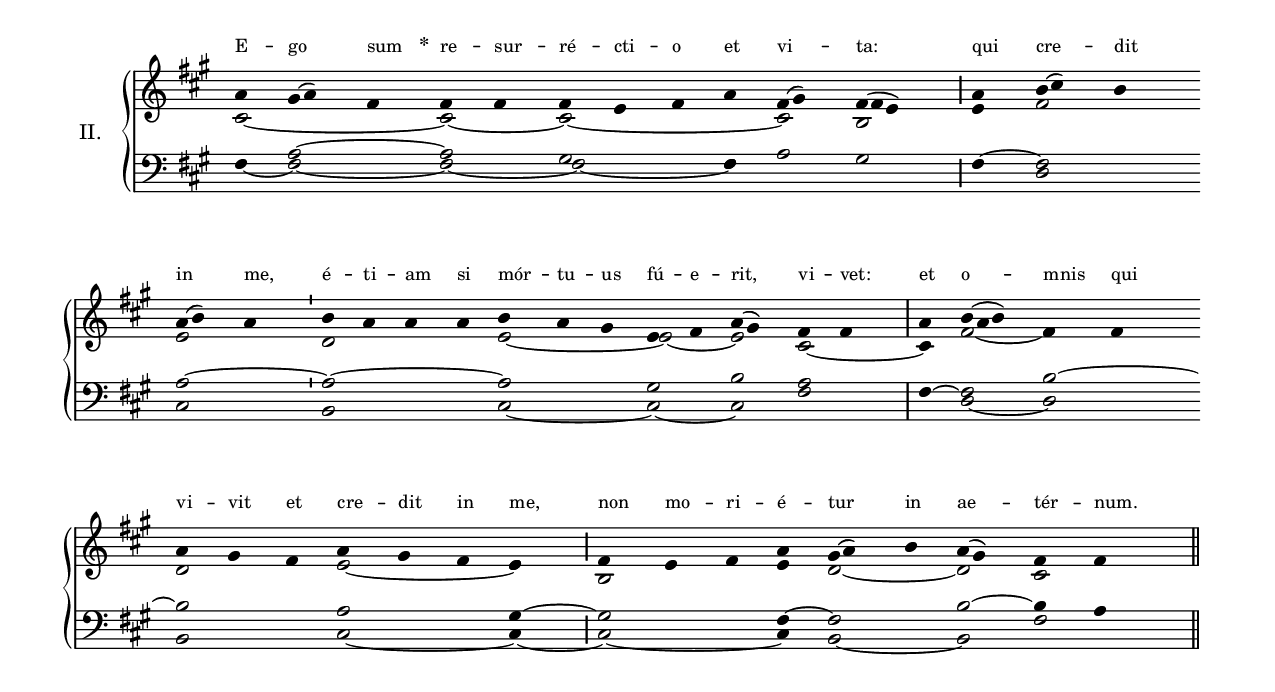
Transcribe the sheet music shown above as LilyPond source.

\version "2.22.0"
\include "gregorian.ly"
\include "noh2.ily"

global = {
  \cadenzaOn
  \override Glissando #'thickness = #2.0
  \set tieWaitForNote = ##t
}

%\header {
%  title = \markup \center-column {"Agnus Dei I." \vspace #1 }
%  tagline = ""
%  composer = ""
%}

%\paper {
%  #(include-special-characters)
%  oddHeaderMarkup = \markup \fill-line {
%    \line {}
%    \center-column {
%      \on-the-fly #first-page     " "
%      \on-the-fly #not-first-page ""
%    }
%    \line { \on-the-fly #print-page-number-check-first \fromproperty #'page:page-number-string }
%  }
%  evenHeaderMarkup = \markup \fill-line {
%    \line { \on-the-fly #print-page-number-check-first \fromproperty #'page:page-number-string }
%    \center-column { "" }
%    \line {}
%  }
%}

chantText = \lyricmode {
	E -- go sum \set stanza = "*"
 re -- sur -- ré -- cti -- o et vi -- ta: qui cre -- dit in me, é -- ti -- am si mór -- tu -- us fú -- e -- rit, vi -- vet: et o -- mnis qui vi -- vit et cre -- dit in me, non mo -- ri -- é -- tur in ae -- tér -- num. 
}

chantMusic = {
  \tieDown
	\key a \major
a'4 gis'4( a'4) 
fis'4 

fis'4 fis'4 fis'4 e'4 fis'4 
a'4 
fis'4( gis'4) fis'4( fis'4 e'4) 
\divisioMaior
a'4 
b'4( cis''4) b'4
\bar "" \break

a'4( b'4) 
a'4 
\divisioMinima
b'4 a'4 a'4 
a'4 
b'4 a'4 gis'4 
e'4 fis'4 a'4( gis'4) 
fis'4 fis'4 
\divisioMaxima
a'4 
b'4( a'4 b'4) fis'4 
fis'4 
\bar "" \break

a'4 gis'4 
fis'4 
a'4 gis'4 
fis'4 
e'4 
\divisioMaior
fis'4 
e'4 fis'4 a'4 gis'4( a'4) 
b'4 
a'4( gis'4) fis'4 fis'4 
\finalis
}

altoMusic = {
	cis'2*8/4~ 
cis'2*4/4~ 
cis'2*8/4~ 
cis'2*4/4 
b2*6/4 
e'4 
fis'2*6/4 
e'2*6/4 
d'2*8/4 
e'2*6/4~ 
e'2*4/4~ 
e'2*4/4 
cis'2*4/4~ 
cis'4 
fis'2*6/4~ 
fis'4 
s4 
d'2*6/4 
e'2*6/4~ 
e'4 
b2*6/4 
e'4 
d'2*6/4~ 
d'2*4/4 
cis'2*4/4 
}

tenorMusic = {
	\key a \major
s4 
a2*6/4~ 
a2*4/4 
gis2*6/4 
fis4 
a2*4/4 
gis2*6/4 
\divisioMaior
fis4~ 
fis2*6/4 
a2*6/4~ 
\divisioMinima
a2*8/4~ 
a2*6/4 
gis2*4/4 
b2*4/4 
a2*4/4 
\divisioMaxima
fis4~ 
fis2*6/4 
b2*4/4~ 
b2*6/4 
a2*6/4 
gis4~ 
\divisioMaior
gis2*6/4 
fis4~ 
fis2*6/4 
b2*4/4~ 
b4 
a4 
\finalis
}

bassMusic = {
	fis4~ 
fis2*6/4~ 
fis2*4/4~ 
fis2*6/4~ 
fis4 
s2*12/4 
d2*6/4 
cis2*6/4 
b,2*8/4 
cis2*6/4~ 
cis2*4/4~ 
cis2*4/4 
fis2*4/4 
s4 
d2*6/4~ 
d2*4/4 
b,2*6/4 
cis2*6/4~ 
cis4~ 
cis2*6/4~ 
cis4 
b,2*6/4~ 
b,2*4/4 
fis2*4/4 
}

voiceLines = {
  \voiceLineStyle

  % Manually add line break
  %s2
  %\allowVoiceLineBreak
  %\voiceLine "down" "down" a2*3/2 a2*1/2
}

\score{
  <<
    \new Lyrics
    \new GrandStaff <<
      \set GrandStaff.autoBeaming = ##f
      \set GrandStaff.instrumentName = \markup \center-column {
        "II."
      }
      \new Staff = up <<
        \new Voice = "chant" {
          \voiceOne \global \chantMusic
        }
        \new Voice {
          \voiceTwo \global \altoMusic
        }
      >>

      \new Staff = down <<
        \clef bass
        \new Voice {
          \voiceOne \global \tenorMusic
        }
        \new Voice {
          \voiceTwo \global \bassMusic
        }
        \new Voice {
          \voiceThree \global \voiceLines
        }
      >>
    >>
    \context Lyrics {
      \lyricsto chant {
        \chantText
      }
    }
  >>
}
